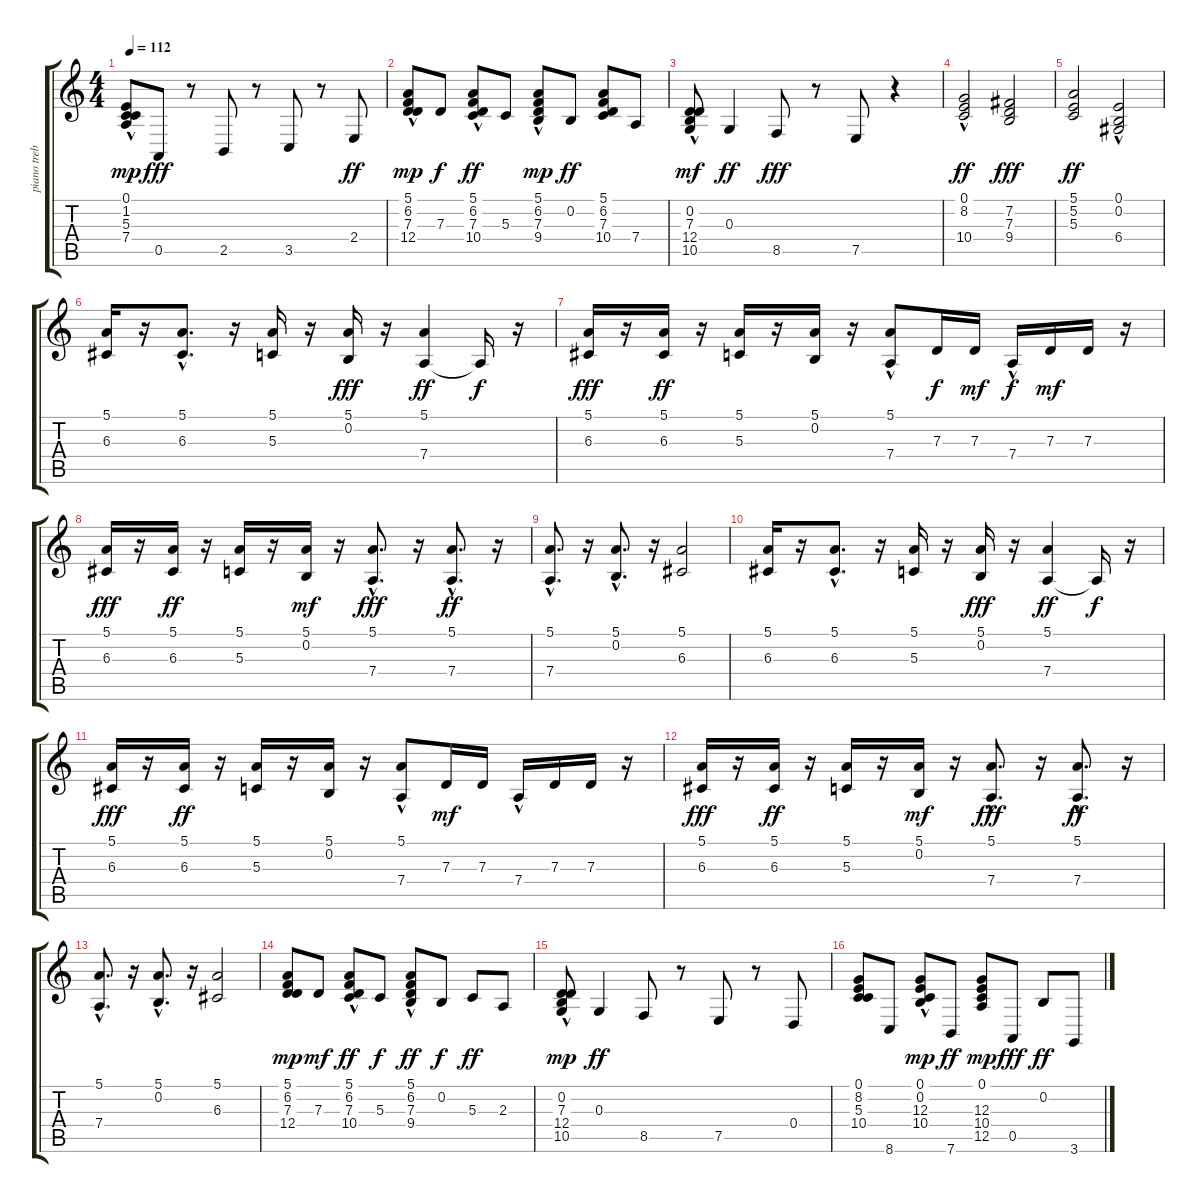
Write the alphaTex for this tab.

\track ("piano treble" "piano treb") {instrument brightacousticpiano}
\staff {score tabs}
\tuning (E4 B3 G3 D3 A2 E2) {hide}
\ts (4 4)
\tempo 112
\clef g2
\ks c
(0.1 1.2{hac} 5.3{hac} 7.4).8{dy mp} 0.5.8{dy fff} r.8 2.5.8 r.8 3.5.8 r.8 2.4.8{dy ff} |
(5.1{hac} 6.2{hac} 7.3 12.4).8{dy mp} 7.3.8{dy f} (5.1{hac} 6.2{hac} 7.3{hac} 10.4).8{dy ff} 5.3.8 (5.1{hac} 6.2{hac} 7.3{hac} 9.4).8{dy mp} 0.2.8{dy ff} (5.1 6.2 7.3 10.4).8 7.4.8 |
(0.2{hac} 7.3{hac} 12.4{hac} 10.5).8{dy mf} 0.3.4{dy ff} 8.5.8{dy fff} r.8 7.5.8 r.4 |
(0.1 8.2{hac} 10.4).2{dy ff} (7.2 7.3 9.4).2{dy fff} |
(5.1 5.2 5.3).2{dy ff} (0.1{hac} 0.2 6.4{hac}).2 |
(5.1 6.3).16 r.16 (5.1{hac} 6.3{hac}).8{d} r.16 (5.1 5.3).16 r.16 (5.1 0.2).16{dy fff} r.16 (5.1 7.4).4{dy ff} 7.4{t}.16{dy f} r.16 |
(5.1 6.3).16{dy fff} r.16 (5.1 6.3).16{dy ff} r.16 (5.1 5.3).16 r.16 (5.1 0.2).16 r.16 (5.1{hac} 7.4).8 7.3.16{dy f} 7.3.16{dy mf} 7.4{hac}.16{dy f} 7.3.16{dy mf} 7.3.16 r.16 |
(5.1 6.3).16{dy fff} r.16 (5.1 6.3).16{dy ff} r.16 (5.1 5.3).16 r.16 (5.1 0.2).16{dy mf} r.16 (5.1{hac} 7.4{hac}).8{d dy fff} r.16 (5.1{hac} 7.4{hac}).8{d dy ff} r.16 |
(5.1{hac} 7.4{hac}).8{d} r.16 (5.1{hac} 0.2{hac}).8{d} r.16 (5.1 6.3).2 |
(5.1 6.3).16 r.16 (5.1{hac} 6.3{hac}).8{d} r.16 (5.1 5.3).16 r.16 (5.1 0.2).16{dy fff} r.16 (5.1 7.4).4{dy ff} 7.4{t}.16{dy f} r.16 |
(5.1 6.3).16{dy fff} r.16 (5.1 6.3).16{dy ff} r.16 (5.1 5.3).16 r.16 (5.1 0.2).16 r.16 (5.1{hac} 7.4).8 7.3.16{dy mf} 7.3.16 7.4{hac}.16 7.3.16 7.3.16 r.16 |
(5.1 6.3).16{dy fff} r.16 (5.1 6.3).16{dy ff} r.16 (5.1 5.3).16 r.16 (5.1 0.2).16{dy mf} r.16 (5.1{hac} 7.4{hac}).8{d dy fff} r.16 (5.1{hac} 7.4{hac}).8{d dy ff} r.16 |
(5.1{hac} 7.4{hac}).8{d} r.16 (5.1{hac} 0.2{hac}).8{d} r.16 (5.1 6.3).2 |
(5.1 6.2 7.3 12.4).8{dy mp} 7.3.8{dy mf} (5.1{hac} 6.2{hac} 7.3{hac} 10.4).8{dy ff} 5.3.8{dy f} (5.1{hac} 6.2{hac} 7.3 9.4).8{dy ff} 0.2.8{dy f} 5.3.8{dy ff} 2.3.8 |
(0.2{hac} 7.3{hac} 12.4{hac} 10.5).8{dy mp} 0.3.4{dy ff} 8.5.8 r.8 7.5.8 r.8 0.4.8 |
(0.1 8.2 5.3 10.4).8 8.6.8 (0.1{hac} 0.2 12.3{hac} 10.4{hac}).8{dy mp} 7.6.8{dy ff} (0.1 12.3 10.4 12.5).8{dy mp} 0.5.8{dy fff} 0.2.8{dy ff} 3.6.8
